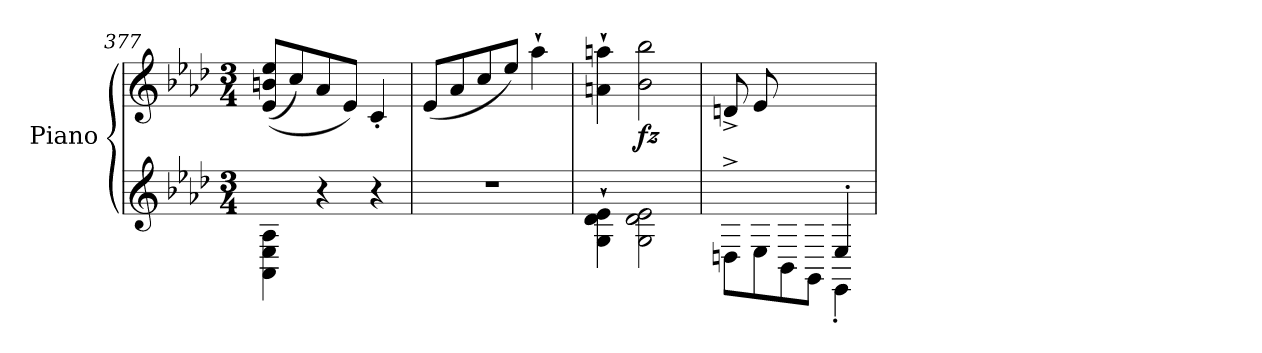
**kern	**kern	**dynam
*part1	*part1	*part1
*staff2	*staff1	*staff1/2
*I"Piano	*	*
*I'Pno.	*	*
*clefG2	*clefG2	*
*k[b-e-a-d-]	*k[b-e-a-d-]	*
*M3/4	*M3/4	*
=377	=377	=377
4AA-\ 4E-\ 4A-\	((8e-/ 8bn/ 8ee-/L	.
.	8cc/)	.
4r	8a-/	.
.	8e-/J)	.
4r	4c'/	.
=378	=378	=378
2.r	(8e-/L	.
.	8a-/	.
.	8cc/	.
.	8ee-/J)	.
.	4aa-`\	.
=379	=379	=379
4G\` 4d-\` 4e-\`	4an\` 4aan\`	.
!	!	!LO:DY:b
2G\ 2d-\ 2e-\	2b-\ 2bb-\	fz
=380	=380	=380
*^	*	*
4ryy	8Dn^\L	(>8dn^/L	.
.	8E-\	8e-/	.
8B-/	8BB-\	2ryy	.
8G/J)	8GG\J	.	.
4E-'/	4EE-'\	.	.
*v	*v	*	*
=	=	=
*-	*-	*-
